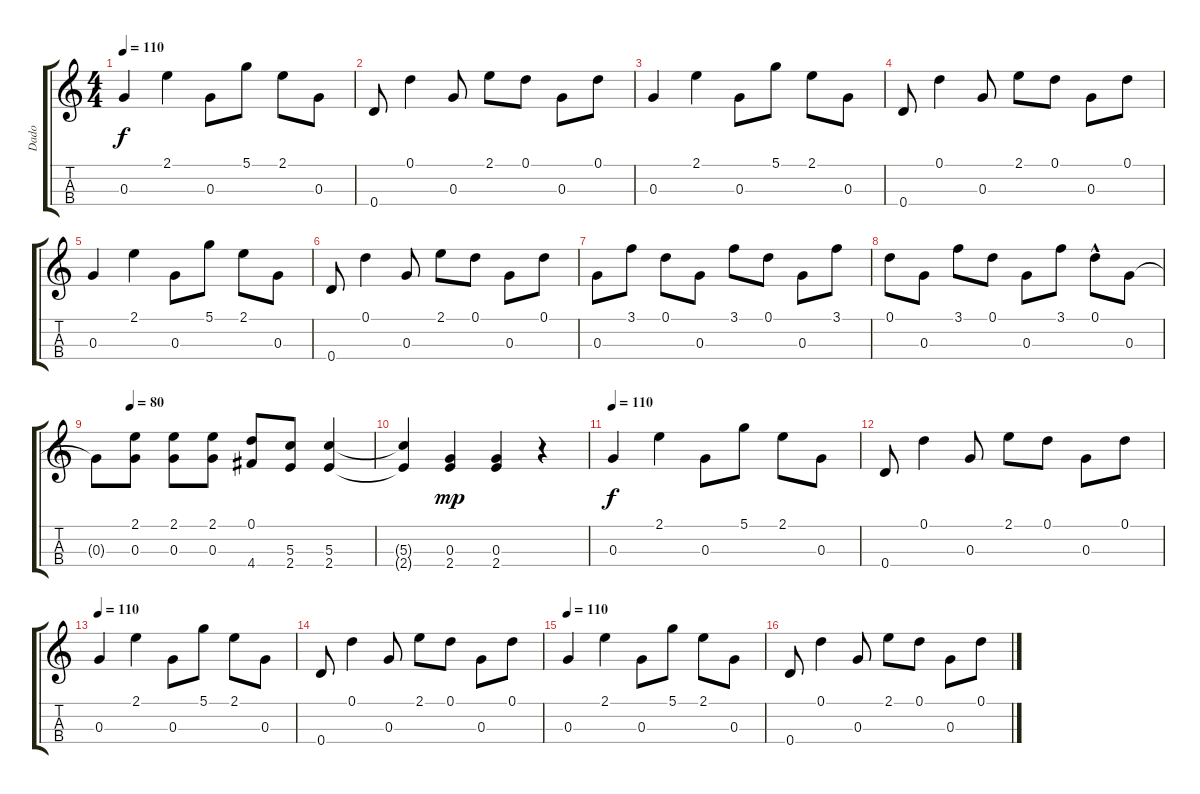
\track ("Dado" "Dado") {instrument acousticguitarsteel}
\staff {score tabs}
\tuning (D4 B4 G3 D3) {hide}
\ts (4 4)
\tempo 110
\clef g2
\ks c
0.3.4{dy f} 2.1.4 0.3.8 5.1.8 2.1.8 0.3.8 |
0.4.8 0.1.4 0.3.8 2.1.8 0.1.8 0.3.8 0.1.8 |
0.3.4 2.1.4 0.3.8 5.1.8 2.1.8 0.3.8 |
0.4.8 0.1.4 0.3.8 2.1.8 0.1.8 0.3.8 0.1.8 |
0.3.4 2.1.4 0.3.8 5.1.8 2.1.8 0.3.8 |
0.4.8 0.1.4 0.3.8 2.1.8 0.1.8 0.3.8 0.1.8 |
0.3.8 3.1.8 0.1.8 0.3.8 3.1.8 0.1.8 0.3.8 3.1.8 |
0.1.8 0.3.8 3.1.8 0.1.8 0.3.8 3.1.8 0.1{hac}.8 0.3.8 |
\tempo (80 0.125)
0.3{t}.8 (2.1 0.3).8 (2.1 0.3).8 (2.1 0.3).8 (0.1 4.4).8 (5.3 2.4).8 (5.3 2.4).4 |
(5.3{t} 2.4{t}).4 (0.3 2.4).4{dy mp volume 4} (0.3 2.4).4 r.4 |
\tempo 110
0.3.4{dy f volume 16} 2.1.4 0.3.8 5.1.8 2.1.8 0.3.8 |
0.4.8 0.1.4 0.3.8 2.1.8 0.1.8 0.3.8 0.1.8 |
\tempo 110
0.3.4{volume 16} 2.1.4 0.3.8 5.1.8 2.1.8 0.3.8 |
0.4.8 0.1.4 0.3.8 2.1.8 0.1.8 0.3.8 0.1.8 |
\tempo 110
0.3.4{volume 16} 2.1.4 0.3.8 5.1.8 2.1.8 0.3.8 |
0.4.8 0.1.4 0.3.8 2.1.8 0.1.8 0.3.8 0.1.8
